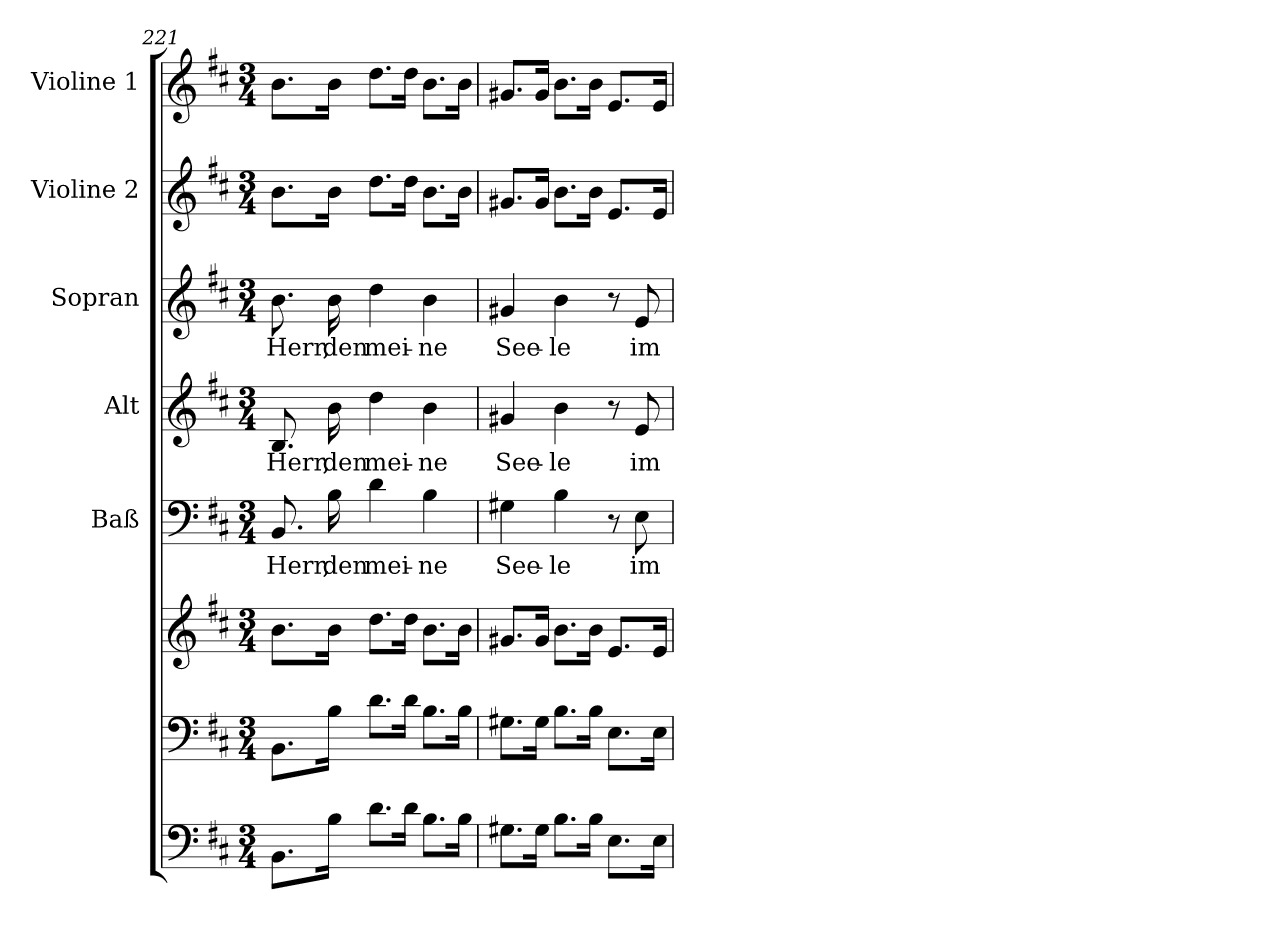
**kern	**kern	**kern	**kern	**text	**kern	**text	**kern	**text	**kern	**kern
*part7	*part6	*part6	*part5	*part5	*part4	*part4	*part3	*part3	*part2	*part1
*staff8	*staff7	*staff6	*staff5	*staff5	*staff4	*staff4	*staff3	*staff3	*staff2	*staff1
*	*	*	*I"Baß	*	*I"Alt	*	*I"Sopran	*	*I"Violine 2	*I"Violine 1
*	*	*	*	*	*	*	*	*	*I'Vln	*I'Vln
*clefF4	*clefF4	*clefG2	*clefF4	*	*clefG2	*	*clefG2	*	*clefG2	*clefG2
*ITrd7c12	*	*	*	*	*	*	*	*	*	*
*k[f#c#]	*k[f#c#]	*k[f#c#]	*k[f#c#]	*	*k[f#c#]	*	*k[f#c#]	*	*k[f#c#]	*k[f#c#]
*D:	*D:	*D:	*D:	*	*D:	*	*D:	*	*D:	*D:
*M3/4	*M3/4	*M3/4	*M3/4	*	*M3/4	*	*M3/4	*	*M3/4	*M3/4
=221	=221	=221	=221	=221	=221	=221	=221	=221	=221	=221
!	!	!	!	!LO:LY:b	!	!LO:LY:b	!	!LO:LY:b	!	!
8.BBB\L	8.BB\L	8.b\L	8.BB/	Herr,	8.B/	Herr,	8.b\	Herr,	8.b\L	8.b\L
!	!	!	!	!LO:LY:b	!	!LO:LY:b	!	!LO:LY:b	!	!
16BB\Jk	16B\Jk	16b\Jk	16B\	den	16b\	den	16b\	den	16b\Jk	16b\Jk
!	!	!	!	!LO:LY:b	!	!LO:LY:b	!	!LO:LY:b	!	!
8.D\L	8.d\L	8.dd\L	4d\	mei-	4dd\	mei-	4dd\	mei-	8.dd\L	8.dd\L
16D\Jk	16d\Jk	16dd\Jk	.	.	.	.	.	.	16dd\Jk	16dd\Jk
!	!	!	!	!LO:LY:b	!	!LO:LY:b	!	!LO:LY:b	!	!
8.BB\L	8.B\L	8.b\L	4B\	-ne	4b\	-ne	4b\	-ne	8.b\L	8.b\L
16BB\Jk	16B\Jk	16b\Jk	.	.	.	.	.	.	16b\Jk	16b\Jk
=222	=222	=222	=222	=222	=222	=222	=222	=222	=222	=222
!	!	!	!	!LO:LY:b	!	!LO:LY:b	!	!LO:LY:b	!	!
8.GG#X\L	8.G#X\L	8.g#X/L	4G#X\	See-	4g#X/	See-	4g#X/	See-	8.g#X/L	8.g#X/L
16GG#\Jk	16G#\Jk	16g#/Jk	.	.	.	.	.	.	16g#/Jk	16g#/Jk
!	!	!	!	!LO:LY:b	!	!LO:LY:b	!	!LO:LY:b	!	!
8.BB\L	8.B\L	8.b\L	4B\	-le	4b\	-le	4b\	-le	8.b\L	8.b\L
16BB\Jk	16B\Jk	16b\Jk	.	.	.	.	.	.	16b\Jk	16b\Jk
8.EE\L	8.E\L	8.e/L	8r	.	8r	.	8r	.	8.e/L	8.e/L
!	!	!	!	!LO:LY:b	!	!LO:LY:b	!	!LO:LY:b	!	!
.	.	.	8E\	im	8e/	im	8e/	im	.	.
16EE\Jk	16E\Jk	16e/Jk	.	.	.	.	.	.	16e/Jk	16e/Jk
=	=	=	=	=	=	=	=	=	=	=
*-	*-	*-	*-	*-	*-	*-	*-	*-	*-	*-
